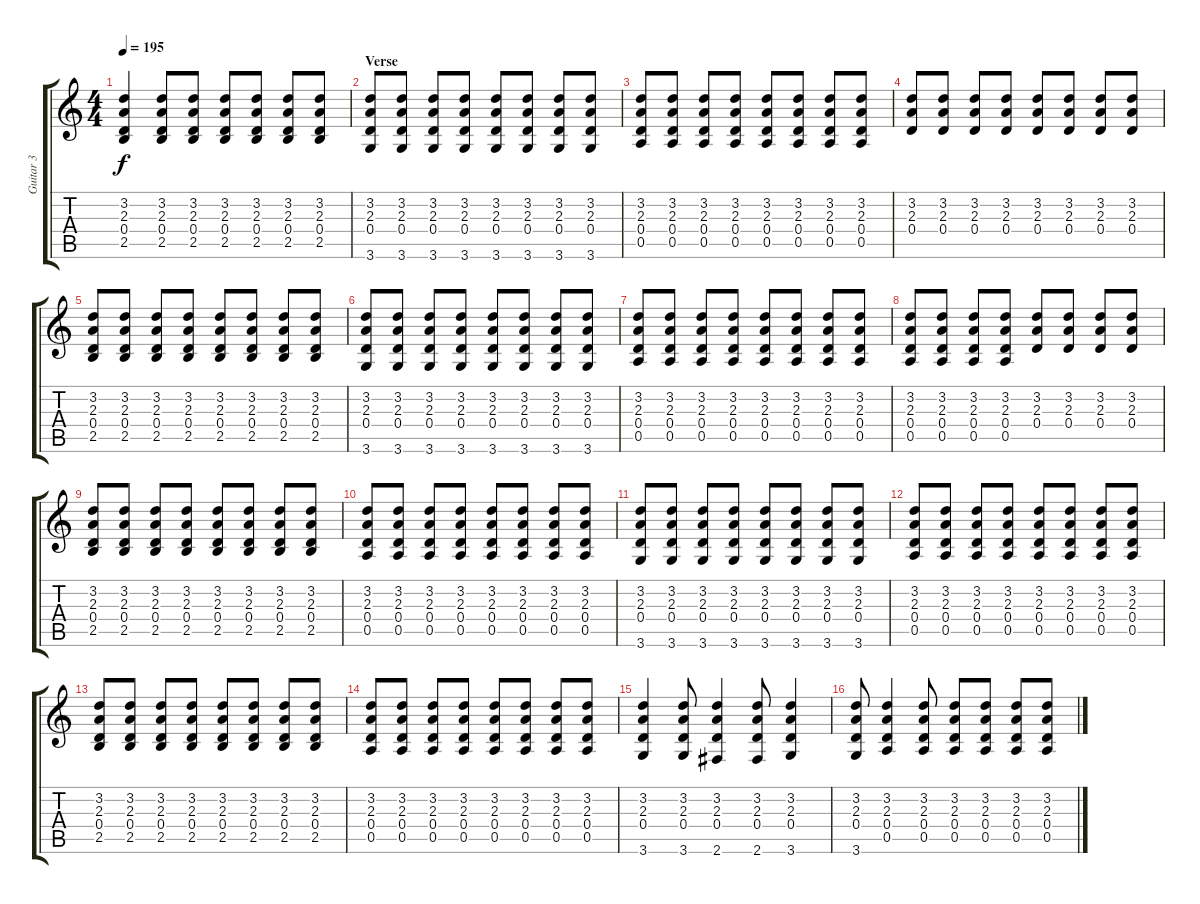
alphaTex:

\track ("Guitar 3" "Guitar 3") {instrument electricguitarclean}
\staff {score tabs}
\tuning (E4 B3 G3 D3 A2 E2) {hide}
\ts (4 4)
\tempo 195
\clef g2
\ks c
(3.2 2.3 0.4 2.5).4{dy f} (3.2 2.3 0.4 2.5).8 (3.2 2.3 0.4 2.5).8 (3.2 2.3 0.4 2.5).8 (3.2 2.3 0.4 2.5).8 (3.2 2.3 0.4 2.5).8 (3.2 2.3 0.4 2.5).8 |
\section ("" "Verse")
(3.2 2.3 0.4 3.6).8 (3.2 2.3 0.4 3.6).8 (3.2 2.3 0.4 3.6).8 (3.2 2.3 0.4 3.6).8 (3.2 2.3 0.4 3.6).8 (3.2 2.3 0.4 3.6).8 (3.2 2.3 0.4 3.6).8 (3.2 2.3 0.4 3.6).8 |
(3.2 2.3 0.4 0.5).8 (3.2 2.3 0.4 0.5).8 (3.2 2.3 0.4 0.5).8 (3.2 2.3 0.4 0.5).8 (3.2 2.3 0.4 0.5).8 (3.2 2.3 0.4 0.5).8 (3.2 2.3 0.4 0.5).8 (3.2 2.3 0.4 0.5).8 |
(3.2 2.3 0.4).8 (3.2 2.3 0.4).8 (3.2 2.3 0.4).8 (3.2 2.3 0.4).8 (3.2 2.3 0.4).8 (3.2 2.3 0.4).8 (3.2 2.3 0.4).8 (3.2 2.3 0.4).8 |
(3.2 2.3 0.4 2.5).8 (3.2 2.3 0.4 2.5).8 (3.2 2.3 0.4 2.5).8 (3.2 2.3 0.4 2.5).8 (3.2 2.3 0.4 2.5).8 (3.2 2.3 0.4 2.5).8 (3.2 2.3 0.4 2.5).8 (3.2 2.3 0.4 2.5).8 |
(3.2 2.3 0.4 3.6).8 (3.2 2.3 0.4 3.6).8 (3.2 2.3 0.4 3.6).8 (3.2 2.3 0.4 3.6).8 (3.2 2.3 0.4 3.6).8 (3.2 2.3 0.4 3.6).8 (3.2 2.3 0.4 3.6).8 (3.2 2.3 0.4 3.6).8 |
(3.2 2.3 0.4 0.5).8 (3.2 2.3 0.4 0.5).8 (3.2 2.3 0.4 0.5).8 (3.2 2.3 0.4 0.5).8 (3.2 2.3 0.4 0.5).8 (3.2 2.3 0.4 0.5).8 (3.2 2.3 0.4 0.5).8 (3.2 2.3 0.4 0.5).8 |
(3.2 2.3 0.4 0.5).8 (3.2 2.3 0.4 0.5).8 (3.2 2.3 0.4 0.5).8 (3.2 2.3 0.4 0.5).8 (3.2 2.3 0.4).8 (3.2 2.3 0.4).8 (3.2 2.3 0.4).8 (3.2 2.3 0.4).8 |
(3.2 2.3 0.4 2.5).8 (3.2 2.3 0.4 2.5).8 (3.2 2.3 0.4 2.5).8 (3.2 2.3 0.4 2.5).8 (3.2 2.3 0.4 2.5).8 (3.2 2.3 0.4 2.5).8 (3.2 2.3 0.4 2.5).8 (3.2 2.3 0.4 2.5).8 |
(3.2 2.3 0.4 0.5).8 (3.2 2.3 0.4 0.5).8 (3.2 2.3 0.4 0.5).8 (3.2 2.3 0.4 0.5).8 (3.2 2.3 0.4 0.5).8 (3.2 2.3 0.4 0.5).8 (3.2 2.3 0.4 0.5).8 (3.2 2.3 0.4 0.5).8 |
(3.2 2.3 0.4 3.6).8 (3.2 2.3 0.4 3.6).8 (3.2 2.3 0.4 3.6).8 (3.2 2.3 0.4 3.6).8 (3.2 2.3 0.4 3.6).8 (3.2 2.3 0.4 3.6).8 (3.2 2.3 0.4 3.6).8 (3.2 2.3 0.4 3.6).8 |
(3.2 2.3 0.4 0.5).8 (3.2 2.3 0.4 0.5).8 (3.2 2.3 0.4 0.5).8 (3.2 2.3 0.4 0.5).8 (3.2 2.3 0.4 0.5).8 (3.2 2.3 0.4 0.5).8 (3.2 2.3 0.4 0.5).8 (3.2 2.3 0.4 0.5).8 |
(3.2 2.3 0.4 2.5).8 (3.2 2.3 0.4 2.5).8 (3.2 2.3 0.4 2.5).8 (3.2 2.3 0.4 2.5).8 (3.2 2.3 0.4 2.5).8 (3.2 2.3 0.4 2.5).8 (3.2 2.3 0.4 2.5).8 (3.2 2.3 0.4 2.5).8 |
(3.2 2.3 0.4 0.5).8 (3.2 2.3 0.4 0.5).8 (3.2 2.3 0.4 0.5).8 (3.2 2.3 0.4 0.5).8 (3.2 2.3 0.4 0.5).8 (3.2 2.3 0.4 0.5).8 (3.2 2.3 0.4 0.5).8 (3.2 2.3 0.4 0.5).8 |
(3.2 2.3 0.4 3.6).4 (3.2 2.3 0.4 3.6).8 (3.2 2.3 0.4 2.6).4 (3.2 2.3 0.4 2.6).8 (3.2 2.3 0.4 3.6).4 |
(3.2 2.3 0.4 3.6).8 (3.2 2.3 0.4 0.5).4 (3.2 2.3 0.4 0.5).8 (3.2 2.3 0.4 0.5).8 (3.2 2.3 0.4 0.5).8 (3.2 2.3 0.4 0.5).8 (3.2 2.3 0.4 0.5).8
